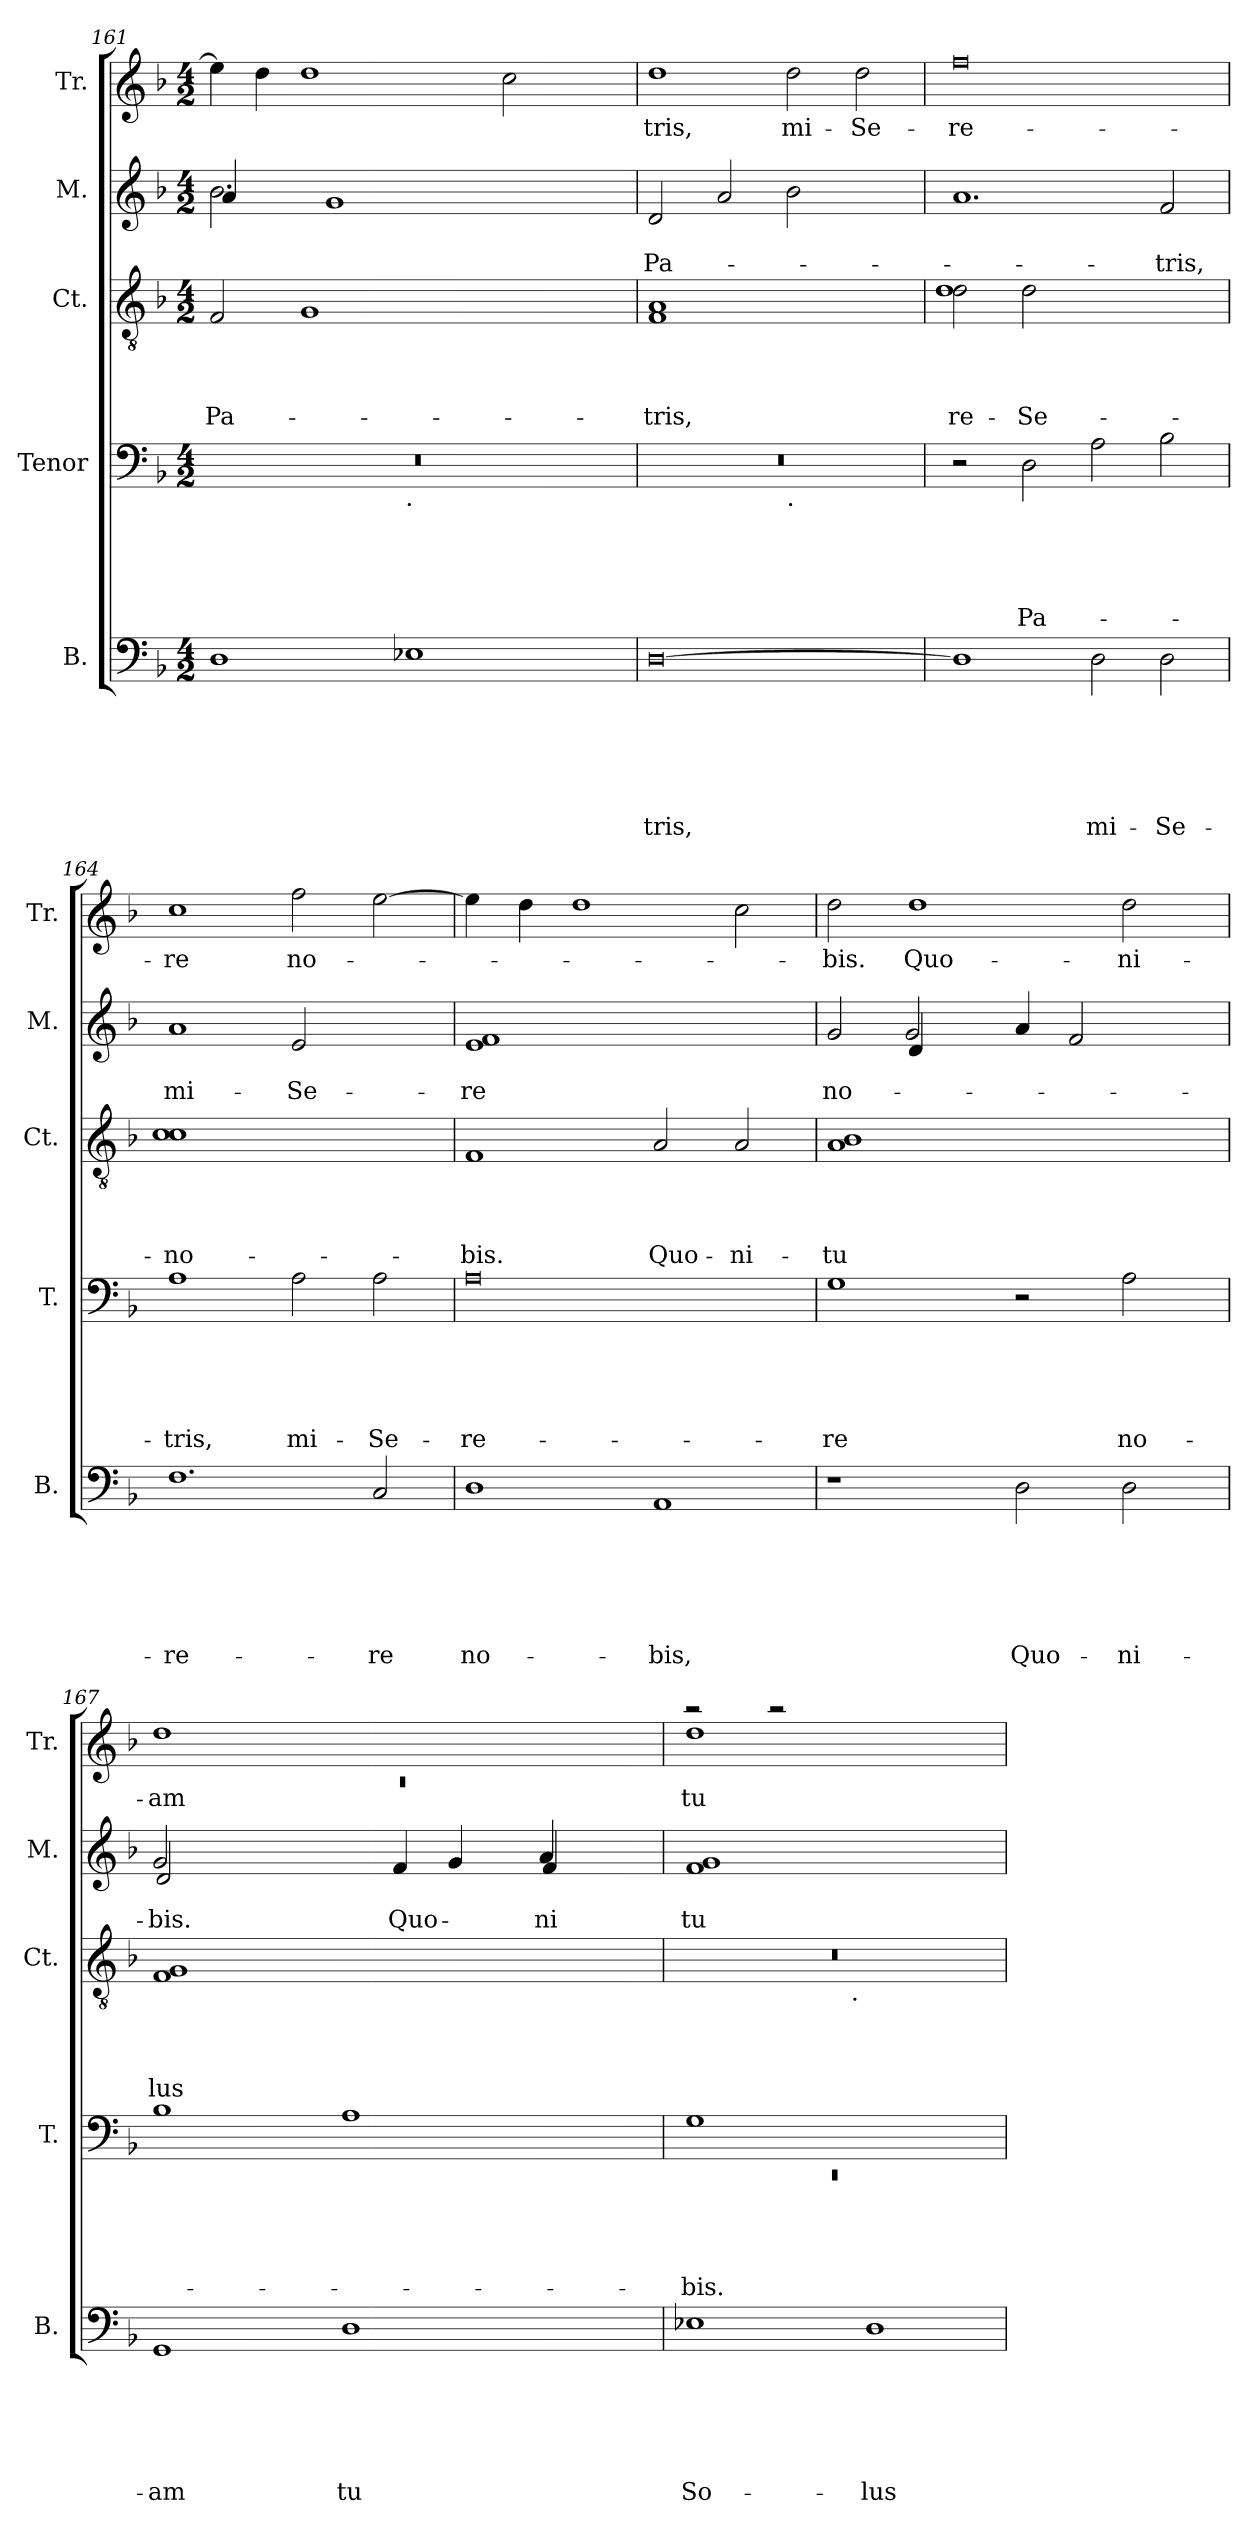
**kern	**text	**text	**text	**text	**text	**text	**kern	**text	**text	**text	**text	**text	**kern	**text	**text	**text	**text	**kern	**text	**text	**kern	**text
*part5	*part5	*part5	*part5	*part5	*part5	*part5	*part4	*part4	*part4	*part4	*part4	*part4	*part3	*part3	*part3	*part3	*part3	*part2	*part2	*part2	*part1	*part1
*staff5	*staff5	*staff5	*staff5	*staff5	*staff5	*staff5	*staff4	*staff4	*staff4	*staff4	*staff4	*staff4	*staff3	*staff3	*staff3	*staff3	*staff3	*staff2	*staff2	*staff2	*staff1	*staff1
*I"B.	*	*	*	*	*	*	*I"Tenor	*	*	*	*	*	*I"Ct.	*	*	*	*	*I"M.	*	*	*I"Tr.	*
*I'B.	*	*	*	*	*	*	*I'T.	*	*	*	*	*	*I'Ct.	*	*	*	*	*I'M.	*	*	*I'Tr.	*
*clefF4	*	*	*	*	*	*	*clefF4	*	*	*	*	*	*clefGv2	*	*	*	*	*clefG2	*	*	*clefG2	*
*k[b-]	*	*	*	*	*	*	*k[b-]	*	*	*	*	*	*k[b-]	*	*	*	*	*k[b-]	*	*	*k[b-]	*
*F:	*	*	*	*	*	*	*F:	*	*	*	*	*	*F:	*	*	*	*	*F:	*	*	*F:	*
*M4/2	*	*	*	*	*	*	*M4/2	*	*	*	*	*	*M4/2	*	*	*	*	*M4/2	*	*	*M4/2	*
=161	=161	=161	=161	=161	=161	=161	=161	=161	=161	=161	=161	=161	=161	=161	=161	=161	=161	=161	=161	=161	=161	=161
!	!	!	!	!	!	!	!	!	!	!	!	!	!	!	!	!	!LO:LY:b	!	!	!	!	!
*	*	*	*	*	*	*	*^	*	*	*	*	*	*	*	*	*	*	*^	*	*	*	*
1D	.	.	.	.	.	.	0r	1ryy	.	.	.	.	.	2F/	.	.	.	Pa-	2.b-\	4a/	.	.	4ee-\]	.
.	.	.	.	.	.	.	.	.	.	.	.	.	.	.	.	.	.	.	.	4ryy	.	.	4dd\	.
.	.	.	.	.	.	.	.	.	.	.	.	.	.	1G	.	.	.	.	.	16.ryy	.	.	1dd	.
.	.	.	.	.	.	.	.	.	.	.	.	.	.	.	.	.	.	.	.	1g	.	.	.	.
.	.	.	.	.	.	.	.	.	.	.	.	.	.	.	.	.	.	.	4ryy	.	.	.	.	.
!	!	!	!	!	!	!	!	!LO:TX:b:t=.	!	!	!	!	!	!	!	!	!	!	!	!	!	!	!	!
1E-X	.	.	.	.	.	.	.	1ryy	.	.	.	.	.	.	.	.	.	.	8ryy	.	.	.	.	.
.	.	.	.	.	.	.	.	.	.	.	.	.	.	.	.	.	.	.	32ryy	.	.	.	.	.
.	.	.	.	.	.	.	.	.	.	.	.	.	.	.	.	.	.	.	2ryy	.	.	.	.	.
.	.	.	.	.	.	.	.	.	.	.	.	.	.	2ryy	.	.	.	.	.	.	.	.	2cc\	.
.	.	.	.	.	.	.	.	.	.	.	.	.	.	.	.	.	.	.	.	4ryy	.	.	.	.
.	.	.	.	.	.	.	.	.	.	.	.	.	.	.	.	.	.	.	4ryy	.	.	.	.	.
.	.	.	.	.	.	.	.	.	.	.	.	.	.	.	.	.	.	.	.	8ryy	.	.	.	.
.	.	.	.	.	.	.	.	.	.	.	.	.	.	.	.	.	.	.	16.ryy	.	.	.	.	.
.	.	.	.	.	.	.	.	.	.	.	.	.	.	.	.	.	.	.	.	32ryy	.	.	.	.
=162	=162	=162	=162	=162	=162	=162	=162	=162	=162	=162	=162	=162	=162	=162	=162	=162	=162	=162	=162	=162	=162	=162	=162	=162
!	!	!	!	!	!	!LO:LY:b	!	!	!	!	!	!	!	!	!	!	!	!LO:LY:b	!	!	!	!LO:LY:b	!	!LO:LY:b
*	*	*	*	*	*	*	*	*	*	*	*	*	*	*	*	*	*	*	*v	*v	*	*	*	*
[>0D	.	.	.	.	.	-tris,	0r	1ryy	.	.	.	.	.	1F 1A	.	.	.	-tris,	2d/	.	Pa-	1dd	-tris,
.	.	.	.	.	.	.	.	.	.	.	.	.	.	.	.	.	.	.	2a/	.	.	.	.
!	!	!	!	!	!	!	!	!LO:TX:b:t=.	!	!	!	!	!	!	!	!	!	!	!	!	!	!	!
!	!	!	!	!	!	!	!	!	!	!	!	!	!	!	!	!	!	!	!	!	!	!	!LO:LY:b
.	.	.	.	.	.	.	.	1ryy	.	.	.	.	.	1ryy	.	.	.	.	2b-\	.	.	2dd\	mi-
!	!	!	!	!	!	!	!	!	!	!	!	!	!	!	!	!	!	!	!	!	!	!	!LO:LY:b
.	.	.	.	.	.	.	.	.	.	.	.	.	.	.	.	.	.	.	2ryy	.	.	2dd\	-Se-
=163	=163	=163	=163	=163	=163	=163	=163	=163	=163	=163	=163	=163	=163	=163	=163	=163	=163	=163	=163	=163	=163	=163	=163
!	!	!	!	!	!	!	!	!	!	!	!	!	!	!	!	!	!	!LO:LY:b	!	!	!	!	!
*	*	*	*	*	*	*	*	*	*	*	*	*	*	*^	*	*	*	*	*	*	*	*	*
!	!	!	!	!	!	!	!	!	!	!	!	!	!	!	!	!	!	!	!LO:LY:b	!	!	!	!	!LO:LY:b:rj
*	*	*	*	*	*	*	*v	*v	*	*	*	*	*	*	*	*	*	*	*	*	*	*	*	*
1D]	.	.	.	.	.	.	2r	.	.	.	.	.	2d\	1d	.	.	.	-re-	1.a	.	.	0ff	-re-
!	!	!	!	!	!	!	!	!	!	!	!	!LO:LY:b	!	!	!	!	!	!LO:LY:b	!	!	!	!	!
.	.	.	.	.	.	.	2D\	.	.	.	.	Pa-	2d\	.	.	.	.	-Se-	.	.	.	.	.
!	!	!	!	!	!	!LO:LY:b	!	!	!	!	!	!	!	!	!	!	!	!	!	!	!	!	!
2D\	.	.	.	.	.	mi-	2A\	.	.	.	.	.	1ryy	1ryy	.	.	.	.	.	.	.	.	.
!	!	!	!	!	!	!LO:LY:b	!	!	!	!	!	!	!	!	!	!	!	!	!	!	!LO:LY:b	!	!
2D\	.	.	.	.	.	-Se-	2B-\	.	.	.	.	.	.	.	.	.	.	.	2f/	.	-tris,	.	.
*	*	*	*	*	*	*	*	*	*	*	*	*	*v	*v	*	*	*	*	*	*	*	*	*
!!LO:LB:g=z
=164	=164	=164	=164	=164	=164	=164	=164	=164	=164	=164	=164	=164	=164	=164	=164	=164	=164	=164	=164	=164	=164	=164
!	!	!	!	!	!	!LO:LY:b	!	!	!	!	!	!LO:LY:b	!	!	!	!	!LO:LY:b	!	!	!LO:LY:b	!	!LO:LY:b
1.F	.	.	.	.	.	-re-	1A	.	.	.	.	-tris,	1c 1c	.	.	.	no-	1a	.	mi-	1cc	-re
!	!	!	!	!	!	!	!	!	!	!	!	!LO:LY:b	!	!	!	!	!	!	!	!LO:LY:b	!	!LO:LY:b
.	.	.	.	.	.	.	2A\	.	.	.	.	mi-	1ryy	.	.	.	.	2e/	.	-Se-	2ff\	no-
!	!	!	!	!	!	!LO:LY:b	!	!	!	!	!	!LO:LY:b	!	!	!	!	!	!	!	!	!	!
2C/	.	.	.	.	.	-re	2A\	.	.	.	.	-Se-	.	.	.	.	.	2ryy	.	.	[>2ee\	.
=165	=165	=165	=165	=165	=165	=165	=165	=165	=165	=165	=165	=165	=165	=165	=165	=165	=165	=165	=165	=165	=165	=165
!	!	!	!	!	!	!LO:LY:b	!	!	!	!	!	!LO:LY:b:rj	!	!	!	!	!LO:LY:b	!	!	!LO:LY:b	!	!
1D	.	.	.	.	.	no-	0A	.	.	.	.	-re-	1F	.	.	.	-bis.	1e 1f	.	-re	4ee\]	.
.	.	.	.	.	.	.	.	.	.	.	.	.	.	.	.	.	.	.	.	.	4dd\	.
.	.	.	.	.	.	.	.	.	.	.	.	.	.	.	.	.	.	.	.	.	1dd	.
!	!	!	!	!	!	!LO:LY:b	!	!	!	!	!	!	!	!	!	!	!LO:LY:b	!	!	!	!	!
1AA	.	.	.	.	.	-bis,	.	.	.	.	.	.	2A/	.	.	.	Quo-	1ryy	.	.	.	.
!	!	!	!	!	!	!	!	!	!	!	!	!	!	!	!	!	!LO:LY:b	!	!	!	!	!
.	.	.	.	.	.	.	.	.	.	.	.	.	2A/	.	.	.	-ni-	.	.	.	2cc\	.
=166	=166	=166	=166	=166	=166	=166	=166	=166	=166	=166	=166	=166	=166	=166	=166	=166	=166	=166	=166	=166	=166	=166
!	!	!	!	!	!	!	!	!	!	!	!	!LO:LY:b	!	!	!	!	!LO:LY:b	!	!	!LO:LY:b	!	!LO:LY:b
*	*	*	*	*	*	*	*	*	*	*	*	*	*	*	*	*	*	*^	*	*	*	*
*	*	*	*	*	*	*	*	*	*	*	*	*	*	*	*	*	*	*	*^	*	*	*	*
*	*	*	*	*	*	*	*	*	*	*	*	*	*	*	*	*	*	*	*	*^	*	*	*	*
1r	.	.	.	.	.	.	1G	.	.	.	.	-re	1A 1B-	.	.	.	tu	2g/	2ryy	2ryy	1ryy	.	no-	2dd\	-bis.
!	!	!	!	!	!	!	!	!	!	!	!	!	!	!	!	!	!	!	!	!	!	!	!	!	!LO:LY:b
.	.	.	.	.	.	.	.	.	.	.	.	.	.	.	.	.	.	4ryy	4d/	2g/	.	.	.	1dd	Quo-
.	.	.	.	.	.	.	.	.	.	.	.	.	.	.	.	.	.	1ryy	4ryy	.	.	.	.	.	.
!	!	!	!	!	!	!LO:LY:b	!	!	!	!	!	!	!	!	!	!	!	!	!	!	!	!	!	!	!
2D\	.	.	.	.	.	Quo-	2r	.	.	.	.	.	1ryy	.	.	.	.	.	1ryy	4ryy	4a/	.	.	.	.
.	.	.	.	.	.	.	.	.	.	.	.	.	.	.	.	.	.	.	.	2.ryy	2f/	.	.	.	.
!	!	!	!	!	!	!LO:LY:b	!	!	!	!	!	!LO:LY:b	!	!	!	!	!	!	!	!	!	!	!	!	!LO:LY:b
2D\	.	.	.	.	.	-ni-	2A\	.	.	.	.	no-	.	.	.	.	.	.	.	.	.	.	.	2dd\	-ni-
.	.	.	.	.	.	.	.	.	.	.	.	.	.	.	.	.	.	4ryy	.	.	4ryy	.	.	.	.
=167	=167	=167	=167	=167	=167	=167	=167	=167	=167	=167	=167	=167	=167	=167	=167	=167	=167	=167	=167	=167	=167	=167	=167	=167	=167
*	*	*	*	*	*	*	*	*	*	*	*	*	*	*	*	*	*	*	*	*	*	*	*	*^	*
!	!	!	!	!	!	!LO:LY:b	!	!	!	!	!	!	!	!	!	!	!LO:LY:b	!	!	!	!	!	!LO:LY:b	!	!LO:N:vis=1	!LO:LY:b
1GG	.	.	.	.	.	-am	1B-	.	.	.	.	.	1F 1G	.	.	.	-lus	2g/	2d/	1ryy	1ryy	.	-bis.	1dd	0rc	-am
.	.	.	.	.	.	.	.	.	.	.	.	.	.	.	.	.	.	16.ryy	2ryy	.	.	.	.	.	.	.
.	.	.	.	.	.	.	.	.	.	.	.	.	.	.	.	.	.	1ryy	.	.	.	.	.	.	.	.
!	!	!	!	!	!	!LO:LY:b	!	!	!	!	!	!	!	!	!	!	!	!	!	!	!	!	!	!	!	!
1D	.	.	.	.	.	tu	1A	.	.	.	.	.	1ryy	.	.	.	.	.	8ryy	2ryy	2ryy	.	.	1ryy	.	.
.	.	.	.	.	.	.	.	.	.	.	.	.	.	.	.	.	.	.	32ryy	.	.	.	.	.	.	.
!	!	!	!	!	!	!	!	!	!	!	!	!	!	!	!	!	!	!	!	!	!	!	!LO:LY:b	!	!	!
.	.	.	.	.	.	.	.	.	.	.	.	.	.	.	.	.	.	.	4f/	.	.	.	Quo-	.	.	.
.	.	.	.	.	.	.	.	.	.	.	.	.	.	.	.	.	.	.	4g/	.	.	.	.	.	.	.
.	.	.	.	.	.	.	.	.	.	.	.	.	.	.	.	.	.	.	.	8ryy	8ryy	.	.	.	.	.
.	.	.	.	.	.	.	.	.	.	.	.	.	.	.	.	.	.	4ryy	.	.	.	.	.	.	.	.
.	.	.	.	.	.	.	.	.	.	.	.	.	.	.	.	.	.	.	.	32ryy	32ryy	.	.	.	.	.
!	!	!	!	!	!	!	!	!	!	!	!	!	!	!	!	!	!	!	!	!	!	!	!LO:LY:b	!	!	!
.	.	.	.	.	.	.	.	.	.	.	.	.	.	.	.	.	.	.	16.ryy	4a/	4f/	.	-ni-	.	.	.
.	.	.	.	.	.	.	.	.	.	.	.	.	.	.	.	.	.	.	4ryy	.	.	.	.	.	.	.
.	.	.	.	.	.	.	.	.	.	.	.	.	.	.	.	.	.	8ryy	.	.	.	.	.	.	.	.
.	.	.	.	.	.	.	.	.	.	.	.	.	.	.	.	.	.	.	.	16.ryy	16.ryy	.	.	.	.	.
.	.	.	.	.	.	.	.	.	.	.	.	.	.	.	.	.	.	32ryy	.	.	.	.	.	.	.	.
*	*	*	*	*	*	*	*	*	*	*	*	*	*	*	*	*	*	*v	*v	*v	*v	*	*	*	*	*
=168	=168	=168	=168	=168	=168	=168	=168	=168	=168	=168	=168	=168	=168	=168	=168	=168	=168	=168	=168	=168	=168	=168	=168
*	*	*	*	*	*	*	*^	*	*	*	*	*	*	*	*	*	*	*	*	*	*	*	*
!	!	!	!	!	!	!LO:LY:b	!	!LO:N:vis=1	!	!	!	!	!LO:LY:b	!	!	!	!	!	!	!	!LO:LY:b	!	!	!LO:LY:b
*	*	*	*	*	*	*	*	*	*	*	*	*	*	*^	*	*	*	*	*	*	*	*	*	*
1E-X	.	.	.	.	.	So-	1G	0rEE	.	.	.	.	-bis.	0r	2ryy	.	.	.	.	1f 1g	.	tu	2raa	1dd	tu
.	.	.	.	.	.	.	.	.	.	.	.	.	.	.	4...ryy	.	.	.	.	.	.	.	2raa	.	.
!	!	!	!	!	!	!	!	!	!	!	!	!	!	!	!LO:TX:b:t=.	!	!	!	!	!	!	!	!	!	!
.	.	.	.	.	.	.	.	.	.	.	.	.	.	.	1ryy	.	.	.	.	.	.	.	.	.	.
!	!	!	!	!	!	!LO:LY:b	!	!	!	!	!	!	!	!	!	!	!	!	!	!	!	!	!	!	!
1D	.	.	.	.	.	-lus	1ryy	.	.	.	.	.	.	.	.	.	.	.	.	1ryy	.	.	1ryy	1ryy	.
.	.	.	.	.	.	.	.	.	.	.	.	.	.	.	32ryy	.	.	.	.	.	.	.	.	.	.
*	*	*	*	*	*	*	*v	*v	*	*	*	*	*	*	*	*	*	*	*	*	*	*	*v	*v	*
*	*	*	*	*	*	*	*	*	*	*	*	*	*v	*v	*	*	*	*	*	*	*	*	*
=	=	=	=	=	=	=	=	=	=	=	=	=	=	=	=	=	=	=	=	=	=	=
*-	*-	*-	*-	*-	*-	*-	*-	*-	*-	*-	*-	*-	*-	*-	*-	*-	*-	*-	*-	*-	*-	*-
